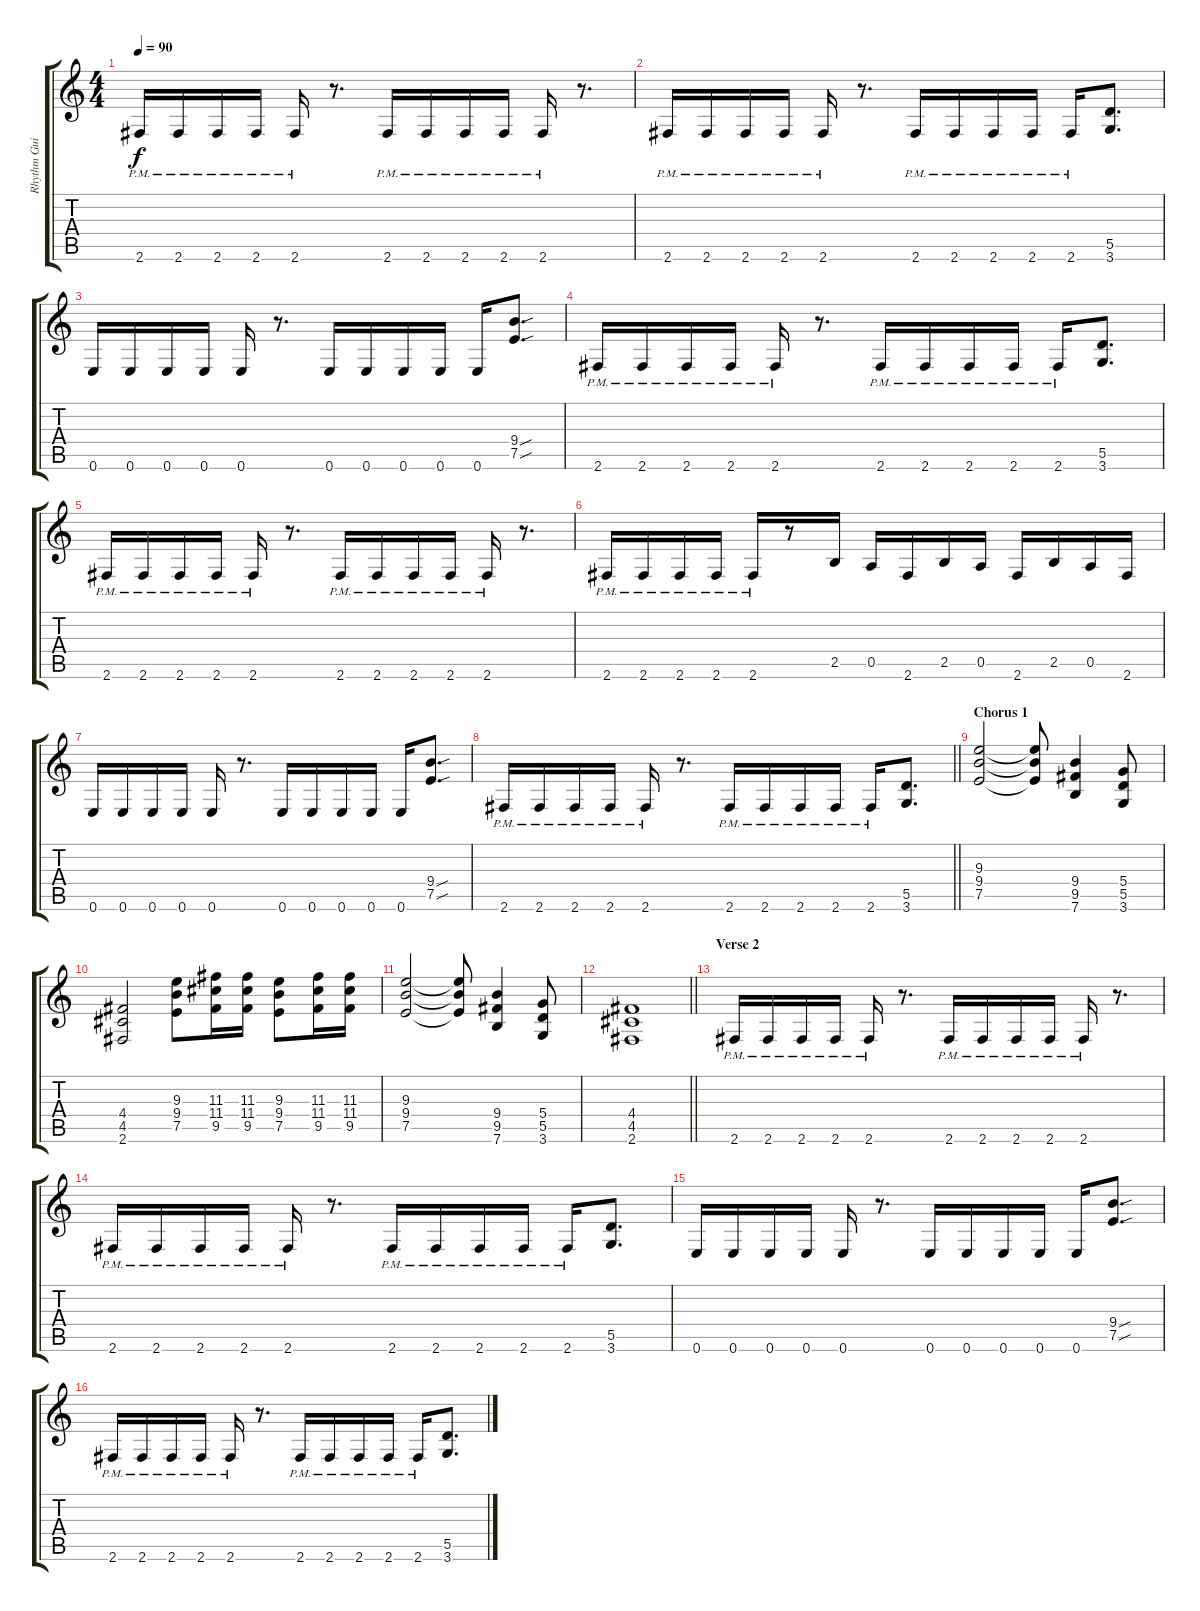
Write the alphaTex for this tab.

\track ("Rhythm Guitar" "Rhythm Gui") {instrument distortionguitar}
\staff {score tabs}
\tuning (E4 B3 G3 D3 A2 E2) {hide}
\ts (4 4)
\tempo 90
\clef g2
\ks c
2.6{pm}.16{dy f} 2.6{pm}.16 2.6{pm}.16 2.6{pm}.16 2.6{pm}.16 r.8{d} 2.6{pm}.16 2.6{pm}.16 2.6{pm}.16 2.6{pm}.16 2.6{pm}.16 r.8{d} |
2.6{pm}.16 2.6{pm}.16 2.6{pm}.16 2.6{pm}.16 2.6{pm}.16 r.8{d} 2.6{pm}.16 2.6{pm}.16 2.6{pm}.16 2.6{pm}.16 2.6{pm}.16 (5.5 3.6).8{d} |
0.6.16 0.6.16 0.6.16 0.6.16 0.6.16 r.8{d} 0.6.16 0.6.16 0.6.16 0.6.16 0.6.16 (9.4{sou} 7.5{sou}).8{d} |
2.6{pm}.16 2.6{pm}.16 2.6{pm}.16 2.6{pm}.16 2.6{pm}.16 r.8{d} 2.6{pm}.16 2.6{pm}.16 2.6{pm}.16 2.6{pm}.16 2.6{pm}.16 (5.5 3.6).8{d} |
2.6{pm}.16 2.6{pm}.16 2.6{pm}.16 2.6{pm}.16 2.6{pm}.16 r.8{d} 2.6{pm}.16 2.6{pm}.16 2.6{pm}.16 2.6{pm}.16 2.6{pm}.16 r.8{d} |
2.6{pm}.16 2.6{pm}.16 2.6{pm}.16 2.6{pm}.16 2.6{pm}.16 r.8 2.5.16 0.5.16 2.6.16 2.5.16 0.5.16 2.6.16 2.5.16 0.5.16 2.6.16 |
0.6.16 0.6.16 0.6.16 0.6.16 0.6.16 r.8{d} 0.6.16 0.6.16 0.6.16 0.6.16 0.6.16 (9.4{sou} 7.5{sou}).8{d} |
\barLineRight lightlight
2.6{pm}.16 2.6{pm}.16 2.6{pm}.16 2.6{pm}.16 2.6{pm}.16 r.8{d} 2.6{pm}.16 2.6{pm}.16 2.6{pm}.16 2.6{pm}.16 2.6{pm}.16 (5.5 3.6).8{d} |
\section ("" "Chorus 1")
(9.3 9.4 7.5).2 (9.3{t} 9.4{t} 7.5{t}).8 (9.4 9.5 7.6).4 (5.4 5.5 3.6).8 |
(4.4 4.5 2.6).2 (9.3 9.4 7.5).8 (11.3 11.4 9.5).16 (11.3 11.4 9.5).16 (9.3 9.4 7.5).8 (11.3 11.4 9.5).16 (11.3 11.4 9.5).16 |
(9.3 9.4 7.5).2 (9.3{t} 9.4{t} 7.5{t}).8 (9.4 9.5 7.6).4 (5.4 5.5 3.6).8 |
\barLineRight lightlight
(4.4 4.5 2.6).1 |
\section ("" "Verse 2")
2.6{pm}.16 2.6{pm}.16 2.6{pm}.16 2.6{pm}.16 2.6{pm}.16 r.8{d} 2.6{pm}.16 2.6{pm}.16 2.6{pm}.16 2.6{pm}.16 2.6{pm}.16 r.8{d} |
2.6{pm}.16 2.6{pm}.16 2.6{pm}.16 2.6{pm}.16 2.6{pm}.16 r.8{d} 2.6{pm}.16 2.6{pm}.16 2.6{pm}.16 2.6{pm}.16 2.6{pm}.16 (5.5 3.6).8{d} |
0.6.16 0.6.16 0.6.16 0.6.16 0.6.16 r.8{d} 0.6.16 0.6.16 0.6.16 0.6.16 0.6.16 (9.4{sou} 7.5{sou}).8{d} |
2.6{pm}.16 2.6{pm}.16 2.6{pm}.16 2.6{pm}.16 2.6{pm}.16 r.8{d} 2.6{pm}.16 2.6{pm}.16 2.6{pm}.16 2.6{pm}.16 2.6{pm}.16 (5.5 3.6).8{d}
